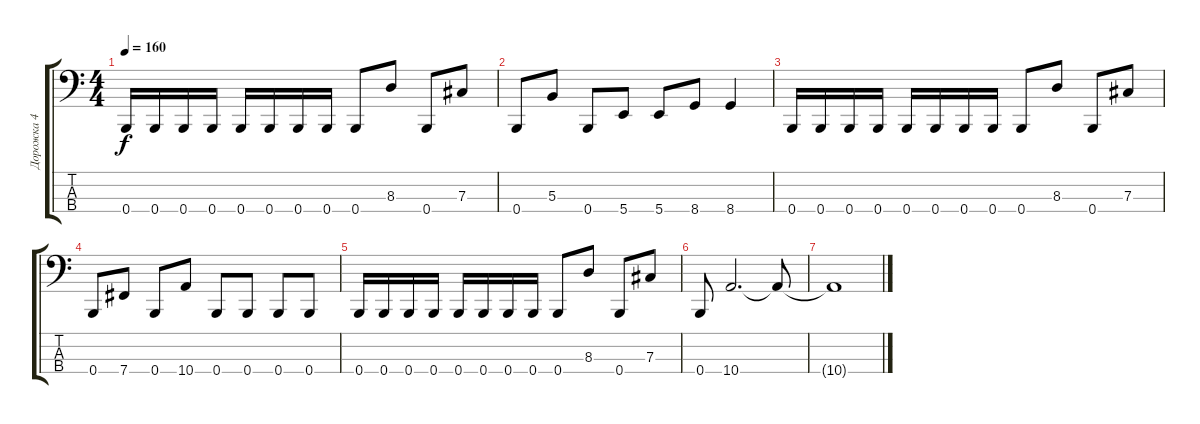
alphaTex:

\track ("Дорожка 4" "Дорожка 4") {instrument electricbassfinger}
\staff {score tabs}
\tuning (E2 B1 Gb1 B0) {hide}
\ts (4 4)
\tempo 160
\clef f4
\ks c
0.4.16{dy f} 0.4.16 0.4.16 0.4.16 0.4.16 0.4.16 0.4.16 0.4.16 0.4.8 8.3.8 0.4.8 7.3.8 |
0.4.8 5.3.8 0.4.8 5.4.8 5.4.8 8.4.8 8.4.4 |
0.4.16 0.4.16 0.4.16 0.4.16 0.4.16 0.4.16 0.4.16 0.4.16 0.4.8 8.3.8 0.4.8 7.3.8 |
0.4.8 7.4.8 0.4.8 10.4.8 0.4.8 0.4.8 0.4.8 0.4.8 |
0.4.16 0.4.16 0.4.16 0.4.16 0.4.16 0.4.16 0.4.16 0.4.16 0.4.8 8.3.8 0.4.8 7.3.8 |
0.4.8 10.4.2{d} 10.4{t}.8 |
10.4{t}.1
